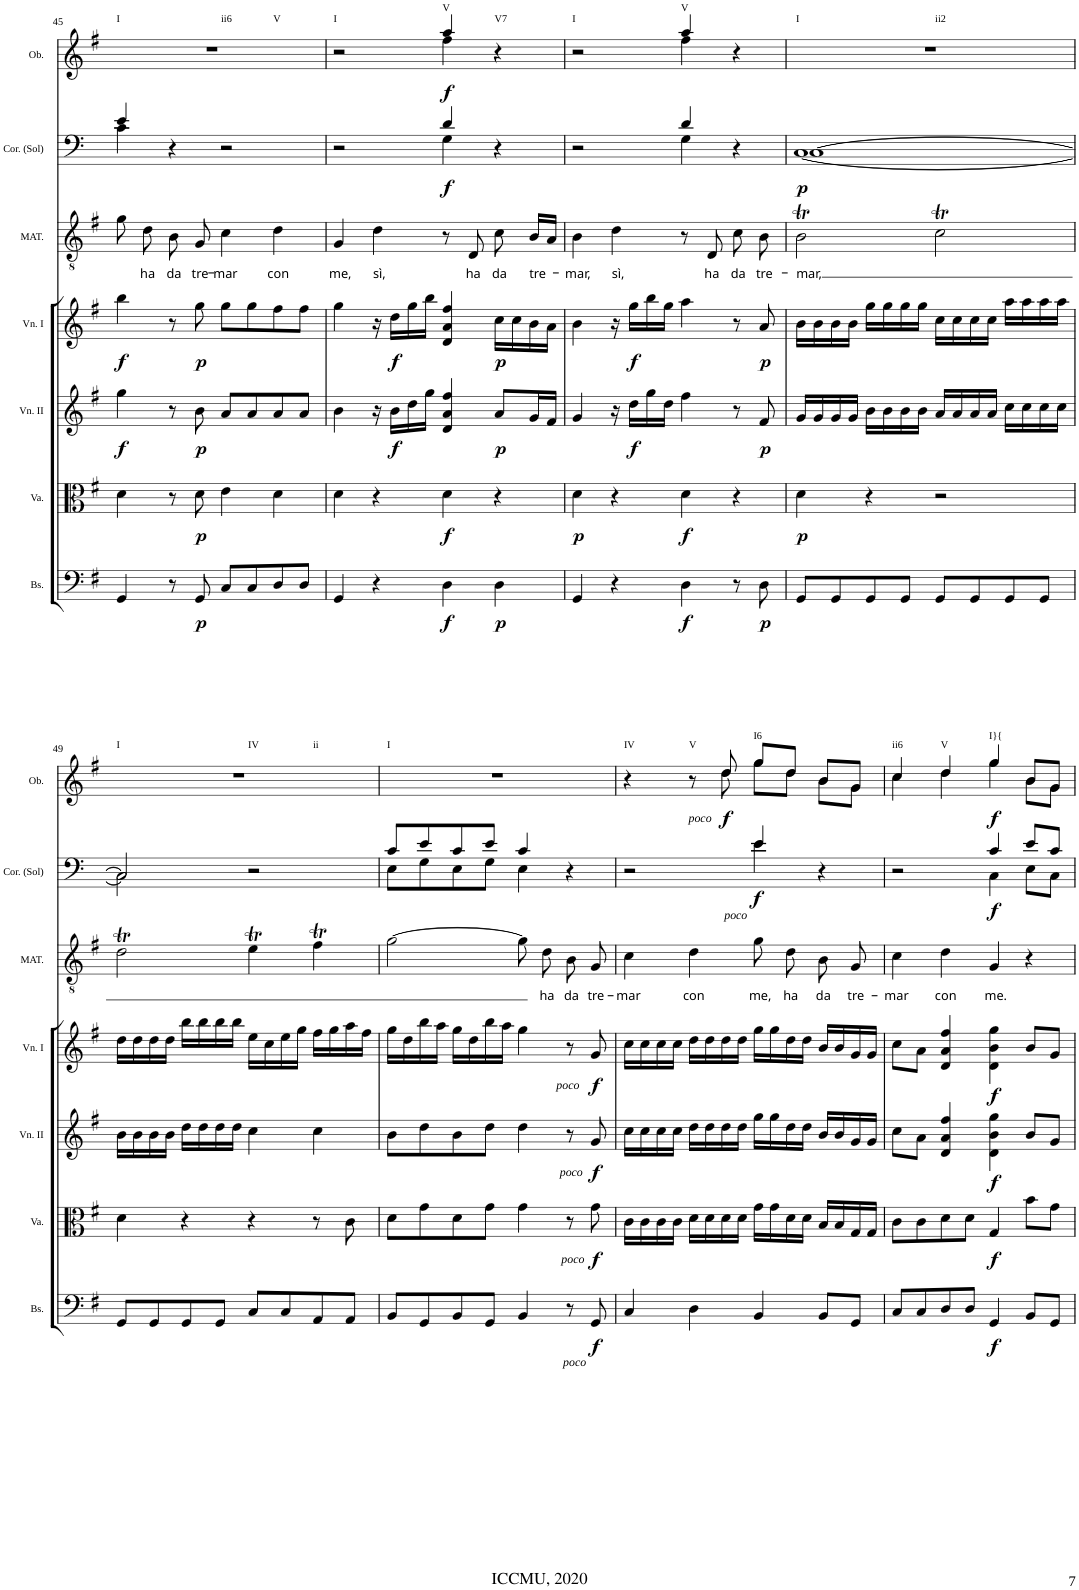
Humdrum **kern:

**kern	**dynam	**kern	**dynam	**kern	**dynam	**kern	**dynam	**kern	**text	**kern	**dynam	**kern	**dynam	**harte
*part7	*part7	*part6	*part6	*part5	*part5	*part4	*part4	*part3	*part3	*part2	*part2	*part1	*part1	*part1
*staff7	*staff7	*staff6	*staff6	*staff5	*staff5	*staff4	*staff4	*staff3	*staff3	*staff2	*staff2	*staff1	*staff1	*
*I"Basso	*	*I"Viola	*	*I"Violino II	*	*I"Violino I	*	*I"MATUSIO	*	*I"Corni in Sol	*	*I"Oboi	*	*
*I'Bs.	*	*I'Va.	*	*I'Vn. II	*	*I'Vn. I	*	*I'MAT.	*	*I'Cor. (Sol)	*	*I'Ob.	*	*
!!LO:PB:g=z
*clefF4	*	*clefC3	*	*clefG2	*	*clefG2	*	*clefGv2	*	*clefF4	*	*clefG2	*	*
*	*	*	*	*	*	*	*	*	*	*Trd3c5	*	*	*	*
*k[f#]	*	*k[f#]	*	*k[f#]	*	*k[f#]	*	*k[f#]	*	*k[]	*	*k[f#]	*	*
*G:	*	*G:	*	*G:	*	*G:	*	*G:	*	*	*	*G:	*	*
*M4/4	*	*M4/4	*	*M4/4	*	*M4/4	*	*M4/4	*	*M4/4	*	*M4/4	*	*
*met(c)	*	*met(c)	*	*met(c)	*	*met(c)	*	*met(c)	*	*met(c)	*	*met(c)	*	*
=45	=45	=45	=45	=45	=45	=45	=45	=45	=45	=45	=45	=45	=45	=45
*	*	*	*	*	*	*	*	*	*	*^	*	*	*	*
!	!	!	!	!	!LO:DY:b	!	!LO:DY:b	!	!	!	!	!	!	!	!LO:H:n=1:kt=I
!	!	!	!	!	!	!	!	!	!	!	!	!	!	!	!LO:H:n=2:kt=ii6
!	!	!	!	!	!	!	!	!	!	!	!	!	!	!	!LO:H:n=3:kt=V
4GG/	.	4d\	.	4gg\	f	4bb\	f	8g\	.	4e/	4c\	.	1r	.	N N N
!	!	!	!	!	!	!	!	!	!LO:LY:b	!	!	!	!	!	!
.	.	.	.	.	.	.	.	8d\	ha	.	.	.	.	.	.
!	!	!	!	!	!	!	!	!	!LO:LY:b	!	!	!	!	!	!
8r	.	8r	.	8r	.	8r	.	8B\	da	4r	2.ryy	.	.	.	.
!	!LO:DY:b	!	!LO:DY:b	!	!LO:DY:b	!	!LO:DY:b	!	!LO:LY:b	!	!	!	!	!	!
8GG/	p	8d\	p	8b\	p	8gg\	p	8G/	tre-	.	.	.	.	.	.
!	!	!	!	!	!	!	!	!	!LO:LY:b	!	!	!	!	!	!
8C/L	.	4e\	.	8a/L	.	8gg\L	.	4c\	-mar	2r	.	.	.	.	.
8C/	.	.	.	8a/	.	8gg\	.	.	.	.	.	.	.	.	.
!	!	!	!	!	!	!	!	!	!LO:LY:b	!	!	!	!	!	!
8D/	.	4d\	.	8a/	.	8ff#\	.	4d\	con	.	.	.	.	.	.
8D/J	.	.	.	8a/J	.	8ff#\J	.	.	.	.	.	.	.	.	.
=46	=46	=46	=46	=46	=46	=46	=46	=46	=46	=46	=46	=46	=46	=46	=46
!	!	!	!	!	!	!	!	!	!LO:LY:b	!	!	!	!	!	!LO:H:kt=I
*	*	*	*	*	*	*	*	*	*	*	*	*	*^	*	*
4GG/	.	4d\	.	4b\	.	4gg\	.	4G/	me,	2r	2ryy	.	2r	2ryy	.	N
!	!	!	!	!	!	!	!	!	!LO:LY:b	!	!	!	!	!	!	!
4r	.	4r	.	16r	.	16r	.	4d\	sì,	.	.	.	.	.	.	.
!	!	!	!	!	!LO:DY:b	!	!LO:DY:b	!	!	!	!	!	!	!	!	!
.	.	.	.	16b\LL	f	16dd\LL	f	.	.	.	.	.	.	.	.	.
.	.	.	.	16dd\	.	16gg\	.	.	.	.	.	.	.	.	.	.
.	.	.	.	16gg\JJ	.	16bb\JJ	.	.	.	.	.	.	.	.	.	.
!	!LO:DY:b	!	!LO:DY:b	!	!	!	!	!	!	!	!	!LO:DY:b	!	!	!LO:DY:b	!LO:H:kt=V
4D\	f	4d\	f	4d/ 4a/ 4ff#/	.	4d/ 4a/ 4ff#/	.	8r	.	4d/	4G\	f	4aa/	4ff#\	f	N
!	!	!	!	!	!	!	!	!	!LO:LY:b	!	!	!	!	!	!	!
.	.	.	.	.	.	.	.	8D/	ha	.	.	.	.	.	.	.
!	!LO:DY:b	!	!	!	!LO:DY:b	!	!LO:DY:b	!	!LO:LY:b	!	!	!	!	!	!	!LO:H:kt=V7
4D\	p	4r	.	8a/L	p	16cc\LL	p	8c\	da	4r	4ryy	.	4r	4ryy	.	N
.	.	.	.	.	.	16cc\	.	.	.	.	.	.	.	.	.	.
!	!	!	!	!	!	!	!	!	!LO:LY:b	!	!	!	!	!	!	!
.	.	.	.	16g/L	.	16b\	.	16B/LL	tre-	.	.	.	.	.	.	.
.	.	.	.	16f#/JJ	.	16a\JJ	.	16A/JJ	.	.	.	.	.	.	.	.
=47	=47	=47	=47	=47	=47	=47	=47	=47	=47	=47	=47	=47	=47	=47	=47	=47
!	!	!	!LO:DY:b	!	!	!	!	!	!LO:LY:b	!	!	!	!	!	!	!LO:H:kt=I
4GG/	.	4d\	p	4g/	.	4b\	.	4B\	-mar,	2r	2ryy	.	2r	2ryy	.	N
!	!	!	!	!	!	!	!	!	!LO:LY:b	!	!	!	!	!	!	!
4r	.	4r	.	16r	.	16r	.	4d\	sì,	.	.	.	.	.	.	.
!	!	!	!	!	!LO:DY:b	!	!LO:DY:b	!	!	!	!	!	!	!	!	!
.	.	.	.	16dd\LL	f	16gg\LL	f	.	.	.	.	.	.	.	.	.
.	.	.	.	16gg\	.	16bb\	.	.	.	.	.	.	.	.	.	.
.	.	.	.	16dd\JJ	.	16gg\JJ	.	.	.	.	.	.	.	.	.	.
!	!LO:DY:b	!	!LO:DY:b	!	!	!	!	!	!	!	!	!	!	!	!	!LO:H:kt=V
4D\	f	4d\	f	4ff#\	.	4aa\	.	8r	.	4d/	4G\	.	4aa/	4ff#\	.	N
!	!	!	!	!	!	!	!	!	!LO:LY:b	!	!	!	!	!	!	!
.	.	.	.	.	.	.	.	8D/	ha	.	.	.	.	.	.	.
!	!	!	!	!	!	!	!	!	!LO:LY:b	!	!	!	!	!	!	!
8r	.	4r	.	8r	.	8r	.	8c\	da	4r	4ryy	.	4r	4ryy	.	.
!	!LO:DY:b	!	!	!	!LO:DY:b	!	!LO:DY:b	!	!LO:LY:b	!	!	!	!	!	!	!
8D\	p	.	.	8f#/	p	8a/	p	8B\	tre-	.	.	.	.	.	.	.
*	*	*	*	*	*	*	*	*	*	*	*	*	*v	*v	*	*
=48	=48	=48	=48	=48	=48	=48	=48	=48	=48	=48	=48	=48	=48	=48	=48
!	!	!	!LO:DY:b	!	!	!	!	!	!LO:LY:b	!	!	!LO:DY:b	!	!	!LO:H:n=1:kt=I
!	!	!	!	!	!	!	!	!	!	!	!	!	!	!	!LO:H:n=2:kt=ii2
8GG/L	.	4d\	p	16g/LL	.	16b\LL	.	2Bt\	-mar,	[<1C	[>1C	p	1r	.	N N
.	.	.	.	16g/	.	16b\	.	.	.	.	.	.	.	.	.
8GG/	.	.	.	16g/	.	16b\	.	.	.	.	.	.	.	.	.
.	.	.	.	16g/JJ	.	16b\JJ	.	.	.	.	.	.	.	.	.
8GG/	.	4r	.	16b\LL	.	16gg\LL	.	.	.	.	.	.	.	.	.
.	.	.	.	16b\	.	16gg\	.	.	.	.	.	.	.	.	.
8GG/J	.	.	.	16b\	.	16gg\	.	.	.	.	.	.	.	.	.
.	.	.	.	16b\JJ	.	16gg\JJ	.	.	.	.	.	.	.	.	.
8GG/L	.	2r	.	16a/LL	.	16cc\LL	.	2cT\	.	.	.	.	.	.	.
.	.	.	.	16a/	.	16cc\	.	.	.	.	.	.	.	.	.
8GG/	.	.	.	16a/	.	16cc\	.	.	.	.	.	.	.	.	.
.	.	.	.	16a/JJ	.	16cc\JJ	.	.	.	.	.	.	.	.	.
8GG/	.	.	.	16cc\LL	.	16aa\LL	.	.	.	.	.	.	.	.	.
.	.	.	.	16cc\	.	16aa\	.	.	.	.	.	.	.	.	.
8GG/J	.	.	.	16cc\	.	16aa\	.	.	.	.	.	.	.	.	.
.	.	.	.	16cc\JJ	.	16aa\JJ	.	.	.	.	.	.	.	.	.
!!LO:LB:g=z
=49	=49	=49	=49	=49	=49	=49	=49	=49	=49	=49	=49	=49	=49	=49	=49
!	!	!	!	!	!	!	!	!	!	!	!	!	!	!	!LO:H:n=1:kt=I
!	!	!	!	!	!	!	!	!	!	!	!	!	!	!	!LO:H:n=2:kt=IV
!	!	!	!	!	!	!	!	!	!	!	!	!	!	!	!LO:H:n=3:kt=ii
8GG/L	.	4d\	.	16b\LL	.	16dd\LL	.	2dT\	.	2C/]	2C\]	.	1r	.	N N N
.	.	.	.	16b\	.	16dd\	.	.	.	.	.	.	.	.	.
8GG/	.	.	.	16b\	.	16dd\	.	.	.	.	.	.	.	.	.
.	.	.	.	16b\JJ	.	16dd\JJ	.	.	.	.	.	.	.	.	.
8GG/	.	4r	.	16dd\LL	.	16bb\LL	.	.	.	.	.	.	.	.	.
.	.	.	.	16dd\	.	16bb\	.	.	.	.	.	.	.	.	.
8GG/J	.	.	.	16dd\	.	16bb\	.	.	.	.	.	.	.	.	.
.	.	.	.	16dd\JJ	.	16bb\JJ	.	.	.	.	.	.	.	.	.
8C/L	.	4r	.	4cc\	.	16ee\LL	.	4eT\	.	2r	2ryy	.	.	.	.
.	.	.	.	.	.	16cc\	.	.	.	.	.	.	.	.	.
8C/	.	.	.	.	.	16ee\	.	.	.	.	.	.	.	.	.
.	.	.	.	.	.	16gg\JJ	.	.	.	.	.	.	.	.	.
8AA/	.	8r	.	4cc\	.	16ff#\LL	.	4f#t\	.	.	.	.	.	.	.
.	.	.	.	.	.	16gg\	.	.	.	.	.	.	.	.	.
8AA/J	.	8c\	.	.	.	16aa\	.	.	.	.	.	.	.	.	.
.	.	.	.	.	.	16ff#\JJ	.	.	.	.	.	.	.	.	.
=50	=50	=50	=50	=50	=50	=50	=50	=50	=50	=50	=50	=50	=50	=50	=50
!	!	!	!	!	!	!	!	!	!	!	!	!	!	!	!LO:H:kt=I
8BB/L	.	8d\L	.	8b\L	.	16gg\LL	.	[2g\	.	8c/L	8E\L	.	1r	.	N
.	.	.	.	.	.	16dd\	.	.	.	.	.	.	.	.	.
8GG/	.	8g\	.	8dd\	.	16bb\	.	.	.	8e/	8G\	.	.	.	.
.	.	.	.	.	.	16aa\JJ	.	.	.	.	.	.	.	.	.
8BB/	.	8d\	.	8b\	.	16gg\LL	.	.	.	8c/	8E\	.	.	.	.
.	.	.	.	.	.	16dd\	.	.	.	.	.	.	.	.	.
8GG/J	.	8g\J	.	8dd\J	.	16bb\	.	.	.	8e/J	8G\J	.	.	.	.
.	.	.	.	.	.	16aa\JJ	.	.	.	.	.	.	.	.	.
4BB/	.	4g\	.	4dd\	.	4gg\	.	8g\]	.	4c/	4E\	.	.	.	.
!	!	!	!	!	!	!	!	!	!LO:LY:b	!	!	!	!	!	!
.	.	.	.	.	.	.	.	8d\	ha	.	.	.	.	.	.
!	!	!	!	!	!	!	!	!	!LO:LY:b	!	!	!	!	!	!
8r	.	8r	.	8r	.	8r	.	8B\	da	4r	4ryy	.	.	.	.
!	!	!	!	!	!	!LO:TX:b:i:t=poco	!	!	!	!	!	!	!	!	!
!	!	!	!	!LO:TX:b:i:t=poco	!	!	!	!	!	!	!	!	!	!	!
!	!	!LO:TX:b:i:t=poco	!	!	!	!	!	!	!	!	!	!	!	!	!
!LO:TX:b:i:t=poco	!	!	!	!	!	!	!	!	!	!	!	!	!	!	!
!	!LO:DY:b	!	!LO:DY:b	!	!LO:DY:b	!	!LO:DY:b	!	!LO:LY:b	!	!	!	!	!	!
8GG/	f	8g\	f	8g/	f	8g/	f	8G/	tre-	.	.	.	.	.	.
=51	=51	=51	=51	=51	=51	=51	=51	=51	=51	=51	=51	=51	=51	=51	=51
!	!	!	!	!	!	!	!	!	!LO:LY:b	!	!	!	!	!	!LO:H:kt=IV
*	*	*	*	*	*	*	*	*	*	*	*	*	*^	*	*
4C/	.	16c\LL	.	16cc\LL	.	16cc\LL	.	4c\	-mar	2r	2ryy	.	4r	4.ryy	.	N
.	.	16c\	.	16cc\	.	16cc\	.	.	.	.	.	.	.	.	.	.
.	.	16c\	.	16cc\	.	16cc\	.	.	.	.	.	.	.	.	.	.
.	.	16c\JJ	.	16cc\JJ	.	16cc\JJ	.	.	.	.	.	.	.	.	.	.
!	!	!	!	!	!	!	!	!	!LO:LY:b	!	!	!	!	!	!	!LO:H:kt=V
4D\	.	16d\LL	.	16dd\LL	.	16dd\LL	.	4d\	con	.	.	.	8r	.	.	N
.	.	16d\	.	16dd\	.	16dd\	.	.	.	.	.	.	.	.	.	.
!	!	!	!	!	!	!	!	!	!	!	!	!	!LO:TX:b:i:t=poco	!	!	!
!	!	!	!	!	!	!	!	!	!	!	!	!	!	!	!LO:DY:b	!
.	.	16d\	.	16dd\	.	16dd\	.	.	.	.	.	.	8dd/	8dd\	f	.
.	.	16d\JJ	.	16dd\JJ	.	16dd\JJ	.	.	.	.	.	.	.	.	.	.
!	!	!	!	!	!	!	!	!	!	!LO:TX:b:i:t=poco	!	!	!	!	!	!
!	!	!	!	!	!	!	!	!	!LO:LY:b	!	!	!LO:DY:b	!	!	!	!LO:H:kt=I6
4BB/	.	16g\LL	.	16gg\LL	.	16gg\LL	.	8g\	me,	4e/	4e\	f	8gg/L	8gg\L	.	N
.	.	16g\	.	16gg\	.	16gg\	.	.	.	.	.	.	.	.	.	.
!	!	!	!	!	!	!	!	!	!LO:LY:b	!	!	!	!	!	!	!
.	.	16d\	.	16dd\	.	16dd\	.	8d\	ha	.	.	.	8dd/J	8dd\J	.	.
.	.	16d\JJ	.	16dd\JJ	.	16dd\JJ	.	.	.	.	.	.	.	.	.	.
!	!	!	!	!	!	!	!	!	!LO:LY:b	!	!	!	!	!	!	!
8BB/L	.	16B/LL	.	16b/LL	.	16b/LL	.	8B\	da	4r	4ryy	.	8b/L	8b\L	.	.
.	.	16B/	.	16b/	.	16b/	.	.	.	.	.	.	.	.	.	.
!	!	!	!	!	!	!	!	!	!LO:LY:b	!	!	!	!	!	!	!
8GG/J	.	16G/	.	16g/	.	16g/	.	8G/	tre-	.	.	.	8g/J	8g\J	.	.
.	.	16G/JJ	.	16g/JJ	.	16g/JJ	.	.	.	.	.	.	.	.	.	.
=52	=52	=52	=52	=52	=52	=52	=52	=52	=52	=52	=52	=52	=52	=52	=52	=52
!	!	!	!	!	!	!	!	!	!LO:LY:b	!	!	!	!	!	!	!LO:H:kt=ii6
8C/L	.	8c\L	.	8cc\L	.	8cc\L	.	4c\	-mar	2r	2ryy	.	4cc/	4cc\	.	N
8C/	.	8c\	.	8a\J	.	8a\J	.	.	.	.	.	.	.	.	.	.
!	!	!	!	!	!	!	!	!	!LO:LY:b	!	!	!	!	!	!	!LO:H:kt=V
8D/	.	8d\	.	4d/ 4a/ 4ff#/	.	4d/ 4a/ 4ff#/	.	4d\	con	.	.	.	4dd/	4dd\	.	N
8D/J	.	8d\J	.	.	.	.	.	.	.	.	.	.	.	.	.	.
!	!LO:DY:b	!	!LO:DY:b	!	!LO:DY:b	!	!LO:DY:b	!	!LO:LY:b	!	!	!LO:DY:b	!	!	!LO:DY:b	!LO:H:kt=I}{
4GG/	f	4G/	f	4d\ 4b\ 4gg\	f	4d\ 4b\ 4gg\	f	4G/	me.	4c/	4C\	f	4gg/	4gg\	f	N
8BB/L	.	8b\L	.	8b/L	.	8b/L	.	4r	.	8e/L	8E\L	.	8b/L	8b\L	.	.
8GG/J	.	8g\J	.	8g/J	.	8g/J	.	.	.	8c/J	8C\J	.	8g/J	8g\J	.	.
*	*	*	*	*	*	*	*	*	*	*v	*v	*	*	*	*	*
*	*	*	*	*	*	*	*	*	*	*	*	*v	*v	*	*
=	=	=	=	=	=	=	=	=	=	=	=	=	=	=
*-	*-	*-	*-	*-	*-	*-	*-	*-	*-	*-	*-	*-	*-	*-
